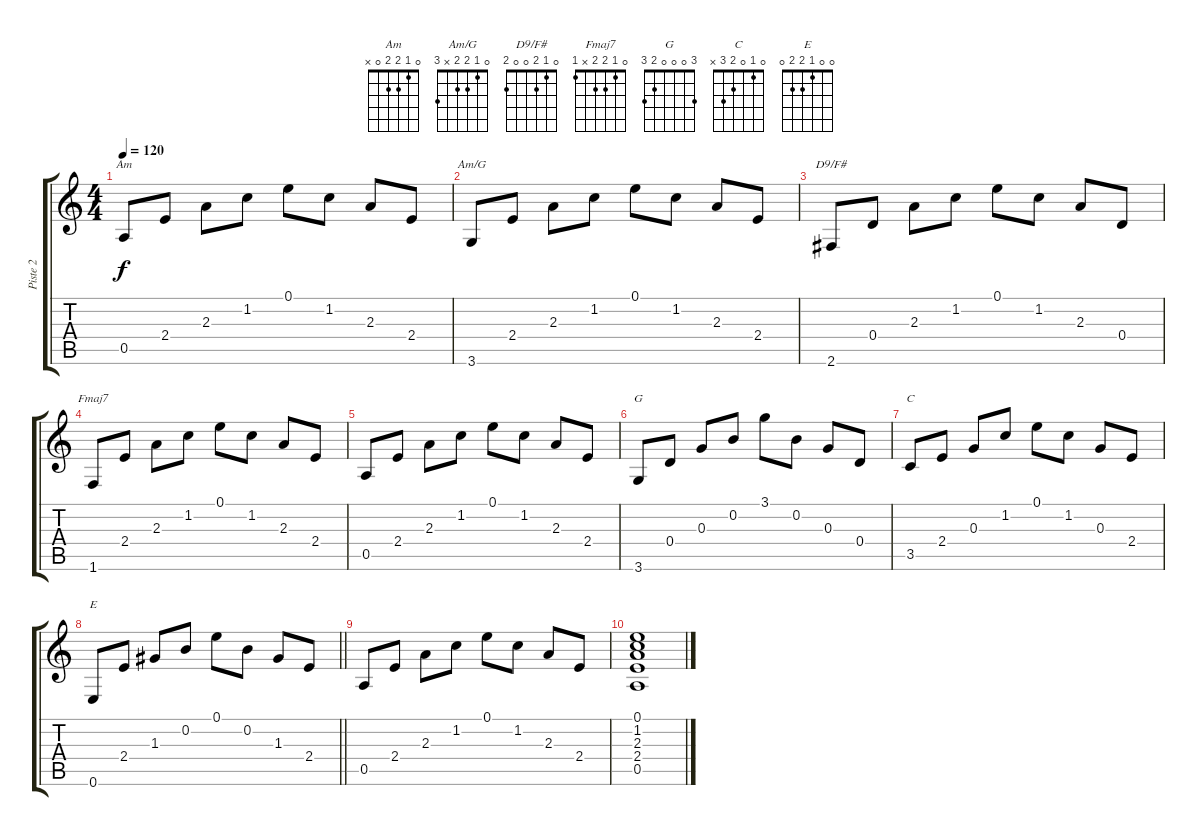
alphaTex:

\track ("Piste 2" "Piste 2") {instrument acousticguitarsteel}
\staff {score tabs}
\tuning (E4 B3 G3 D3 A2 E2) {hide}
\chord ("Am" 0 1 2 2 0 x)
\chord ("Am/G" 0 1 2 2 x 3)
\chord ("D9/F#" 0 1 2 0 0 2)
\chord ("Fmaj7" 0 1 2 2 x 1)
\chord ("G" 3 0 0 0 2 3)
\chord ("C" 0 1 0 2 3 x)
\chord ("E" 0 0 1 2 2 0)
\ts (4 4)
\tempo 120
\clef g2
\ks c
0.5.8{ch "Am" dy f} 2.4.8 2.3.8 1.2.8 0.1.8 1.2.8 2.3.8 2.4.8 |
3.6.8{ch "Am/G"} 2.4.8 2.3.8 1.2.8 0.1.8 1.2.8 2.3.8 2.4.8 |
2.6.8{ch "D9/F#"} 0.4.8 2.3.8 1.2.8 0.1.8 1.2.8 2.3.8 0.4.8 |
1.6.8{ch "Fmaj7"} 2.4.8 2.3.8 1.2.8 0.1.8 1.2.8 2.3.8 2.4.8 |
0.5.8 2.4.8 2.3.8 1.2.8 0.1.8 1.2.8 2.3.8 2.4.8 |
3.6.8{ch "G"} 0.4.8 0.3.8 0.2.8 3.1.8 0.2.8 0.3.8 0.4.8 |
3.5.8{ch "C"} 2.4.8 0.3.8 1.2.8 0.1.8 1.2.8 0.3.8 2.4.8 |
\barLineRight lightlight
0.6.8{ch "E"} 2.4.8 1.3.8 0.2.8 0.1.8 0.2.8 1.3.8 2.4.8 |
0.5.8 2.4.8 2.3.8 1.2.8 0.1.8 1.2.8 2.3.8 2.4.8 |
(0.1 1.2 2.3 2.4 0.5).1
